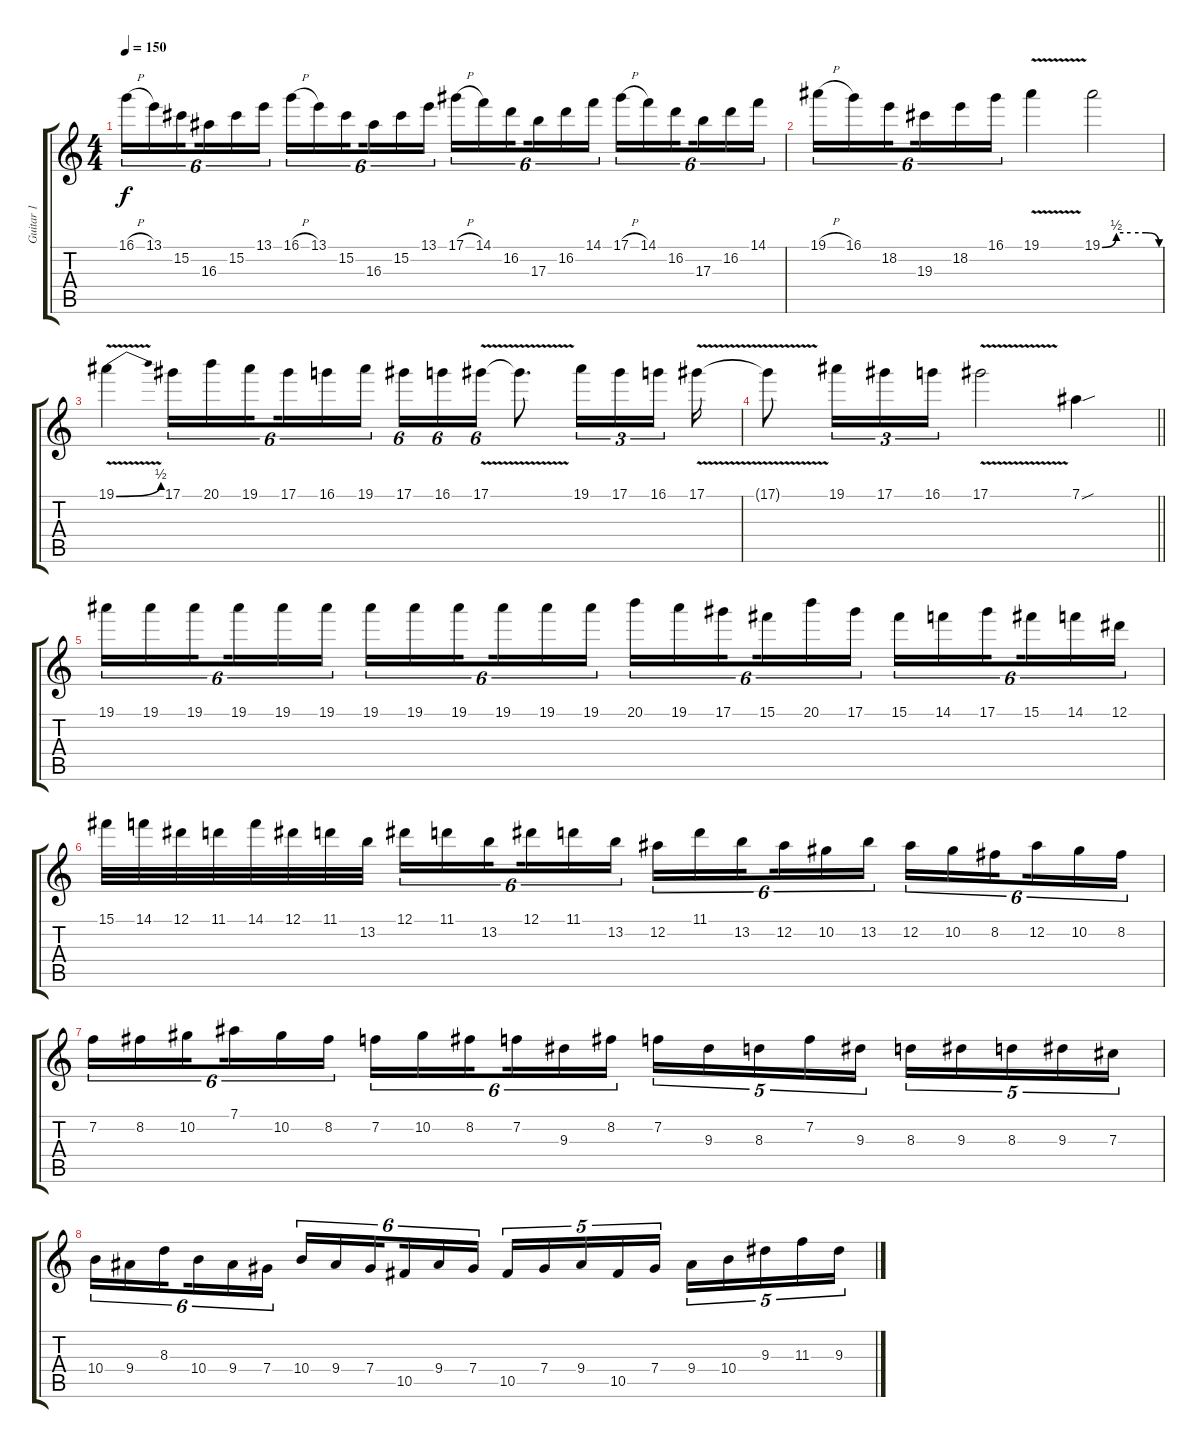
\track ("Guitar 1" "Guitar 1") {instrument overdrivenguitar}
\staff {score tabs}
\tuning (Eb4 Bb3 Gb3 Db3 Ab2 Eb2) {hide}
\ts (4 4)
\tempo 150
\clef g2
\ks c
16.1{h}.16{tu (6 4) dy f} 13.1.16{tu (6 4)} 15.2.16{tu (6 4) beam splitsecondary} 16.3.16{tu (6 4)} 15.2.16{tu (6 4)} 13.1.16{tu (6 4)} 16.1{h}.16{tu (6 4)} 13.1.16{tu (6 4)} 15.2.16{tu (6 4) beam splitsecondary} 16.3.16{tu (6 4)} 15.2.16{tu (6 4)} 13.1.16{tu (6 4)} 17.1{h}.16{tu (6 4)} 14.1.16{tu (6 4)} 16.2.16{tu (6 4) beam splitsecondary} 17.3.16{tu (6 4)} 16.2.16{tu (6 4)} 14.1.16{tu (6 4)} 17.1{h}.16{tu (6 4)} 14.1.16{tu (6 4)} 16.2.16{tu (6 4) beam splitsecondary} 17.3.16{tu (6 4)} 16.2.16{tu (6 4)} 14.1.16{tu (6 4)} |
19.1{h}.16{tu (6 4)} 16.1.16{tu (6 4)} 18.2.16{tu (6 4) beam splitsecondary} 19.3.16{tu (6 4)} 18.2.16{tu (6 4)} 16.1.16{tu (6 4)} 19.1{v}.4 19.1{be (custom 0 0 15 2 30 2 46 2 60 0)}.2 |
19.1{be (bend 0 0 60 2) v}.4 17.1.16{tu (6 4)} 20.1.16{tu (6 4)} 19.1.16{tu (6 4) beam splitsecondary} 17.1.16{tu (6 4)} 16.1.16{tu (6 4)} 19.1.16{tu (6 4)} 17.1.16{tu (6 4)} 16.1.16{tu (6 4)} 17.1{v}.16{tu (6 4)} 17.1{t}.8{d} 19.1.16{tu (3 2)} 17.1.16{tu (3 2)} 16.1.16{tu (3 2) beam splitsecondary} 17.1{v}.16 |
\barLineRight lightlight
17.1{t}.8 19.1.16{tu (3 2)} 17.1.16{tu (3 2)} 16.1.16{tu (3 2)} 17.1{v}.2 7.1{sou}.4 |
\section ("" "")
19.1.16{tu (6 4)} 19.1.16{tu (6 4)} 19.1.16{tu (6 4) beam splitsecondary} 19.1.16{tu (6 4)} 19.1.16{tu (6 4)} 19.1.16{tu (6 4)} 19.1.16{tu (6 4)} 19.1.16{tu (6 4)} 19.1.16{tu (6 4) beam splitsecondary} 19.1.16{tu (6 4)} 19.1.16{tu (6 4)} 19.1.16{tu (6 4)} 20.1.16{tu (6 4)} 19.1.16{tu (6 4)} 17.1.16{tu (6 4) beam splitsecondary} 15.1.16{tu (6 4)} 20.1.16{tu (6 4)} 17.1.16{tu (6 4)} 15.1.16{tu (6 4)} 14.1.16{tu (6 4)} 17.1.16{tu (6 4) beam splitsecondary} 15.1.16{tu (6 4)} 14.1.16{tu (6 4)} 12.1.16{tu (6 4)} |
15.1.32 14.1.32 12.1.32 11.1.32 14.1.32 12.1.32 11.1.32 13.2.32 12.1.16{tu (6 4)} 11.1.16{tu (6 4)} 13.2.16{tu (6 4) beam splitsecondary} 12.1.16{tu (6 4)} 11.1.16{tu (6 4)} 13.2.16{tu (6 4)} 12.2.16{tu (6 4)} 11.1.16{tu (6 4)} 13.2.16{tu (6 4) beam splitsecondary} 12.2.16{tu (6 4)} 10.2.16{tu (6 4)} 13.2.16{tu (6 4)} 12.2.16{tu (6 4)} 10.2.16{tu (6 4)} 8.2.16{tu (6 4) beam splitsecondary} 12.2.16{tu (6 4)} 10.2.16{tu (6 4)} 8.2.16{tu (6 4)} |
7.2.16{tu (6 4)} 8.2.16{tu (6 4)} 10.2.16{tu (6 4) beam splitsecondary} 7.1.16{tu (6 4)} 10.2.16{tu (6 4)} 8.2.16{tu (6 4)} 7.2.16{tu (6 4)} 10.2.16{tu (6 4)} 8.2.16{tu (6 4) beam splitsecondary} 7.2.16{tu (6 4)} 9.3.16{tu (6 4)} 8.2.16{tu (6 4)} 7.2.16{tu (5 4)} 9.3.16{tu (5 4)} 8.3.16{tu (5 4)} 7.2.16{tu (5 4)} 9.3.16{tu (5 4)} 8.3.16{tu (5 4)} 9.3.16{tu (5 4)} 8.3.16{tu (5 4)} 9.3.16{tu (5 4)} 7.3.16{tu (5 4)} |
10.4.16{tu (6 4)} 9.4.16{tu (6 4)} 8.3.16{tu (6 4) beam splitsecondary} 10.4.16{tu (6 4)} 9.4.16{tu (6 4)} 7.4.16{tu (6 4)} 10.4.16{tu (6 4)} 9.4.16{tu (6 4)} 7.4.16{tu (6 4) beam splitsecondary} 10.5.16{tu (6 4)} 9.4.16{tu (6 4)} 7.4.16{tu (6 4)} 10.5.16{tu (5 4)} 7.4.16{tu (5 4)} 9.4.16{tu (5 4)} 10.5.16{tu (5 4)} 7.4.16{tu (5 4)} 9.4.16{tu (5 4)} 10.4.16{tu (5 4)} 9.3.16{tu (5 4)} 11.3.16{tu (5 4)} 9.3.16{tu (5 4)}
